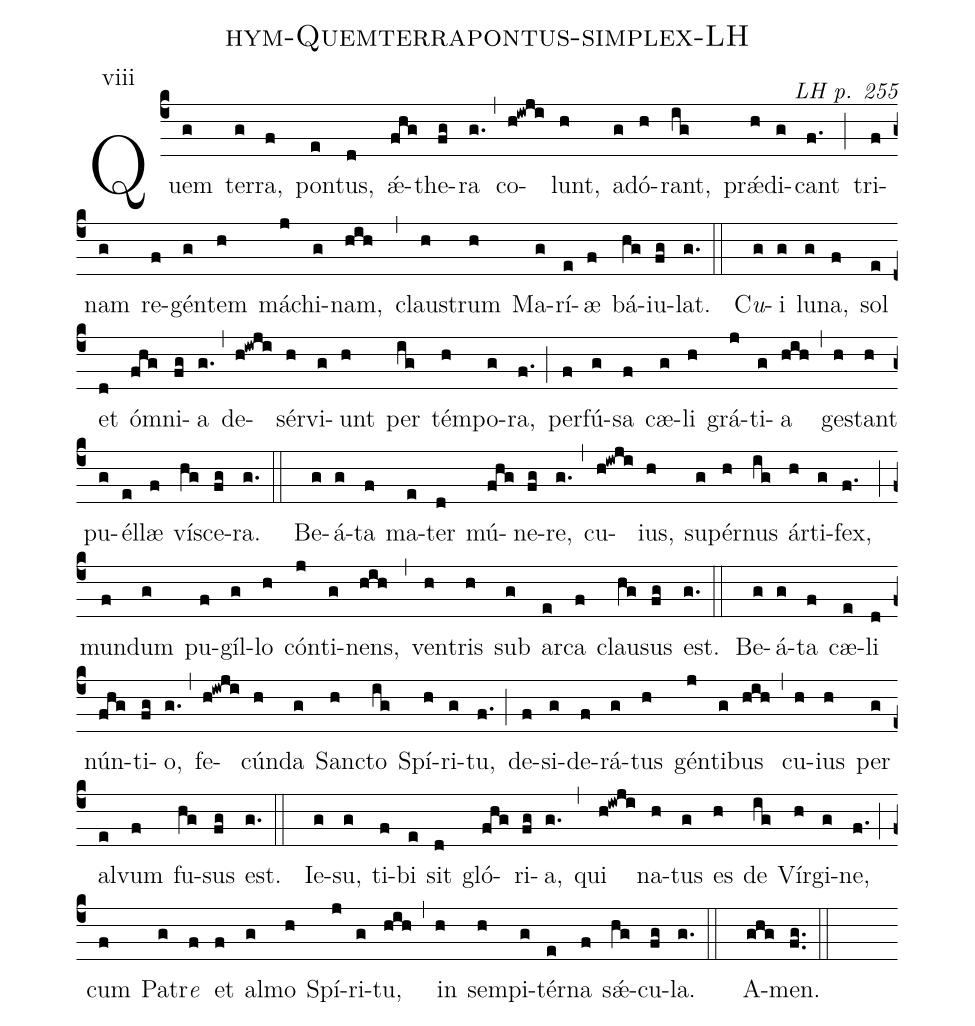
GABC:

name: hym-Quemterrapontus-simplex-LH;
commentary: LH p. 255;
annotation: viii;
%%
(c4)Quem(g) ter(g)ra,(f) pon(e)tus,(d) ǽ(fhg)the(fg)ra(g.) (,)
co(h!iwji)lunt,(h) a(g)dó(h)rant,(ig) prǽ(h)di(g)cant(f.) (;)
tri(f)nam(g) re(f)gén(g)tem(h) má(j)chi(g)nam,(hih) (,)
clau(h)strum(h) Ma(g)rí(e)æ(f) bá(hg)iu(fg)lat.(g.::)
C<i>u</i>(g)i(g) lu(g)na,(f) sol(e) et(d) óm(fhg)ni(fg)a(g.) (,)
de(h!iwji)sér(h)vi(g)unt(h) per(ig) tém(h)po(g)ra,(f.) (;)
per(f)fú(g)sa(f) cæ(g)li(h) grá(j)ti(g)a(hih) (,)
ge(h)stant(h) pu(g)él(e)læ(f) ví(hg)sce(fg)ra.(g.::)
Be(g)á(g)ta(f) ma(e)ter(d) mú(fhg)ne(fg)re,(g.) (,)
cu(h!iwji)ius,(h) su(g)pér(h)nus(ig) ár(h)ti(g)fex,(f.) (;)
mun(f)dum(g) pu(f)gíl(g)lo(h) cón(j)ti(g)nens,(hih) (,)
ven(h)tris(h) sub(g) ar(e)ca(f) clau(hg)sus(fg) est.(g.::)
Be(g)á(g)ta(f) cæ(e)li(d) nún(fhg)ti(fg)o,(g.) (,)
fe(h!iwji)cún(h)da(g) San(h)cto(ig) Spí(h)ri(g)tu,(f.) (;)
de(f)si(g)de(f)rá(g)tus(h) gén(j)ti(g)bus(hih) (,)
cu(h)ius(h) per(g) al(e)vum(f) fu(hg)sus(fg) est.(g.::)
Ie(g)su,(g) ti(f)bi(e) sit(d) gló(fhg)ri(fg)a,(g.) (,)
qui(h!iwji) na(h)tus(g) es(h) de(ig) Vír(h)gi(g)ne,(f.) (;)
cum(f) Pa(g)tr<i>e</i>(f) et(f) al(g)mo(h) Spí(j)ri(g)tu,(hih) (,)
in(h) sem(h)pi(g)tér(e)na(f) sǽ(hg)cu(fg)la.(g.::)
A(ghg)men.(fg..) (::)
